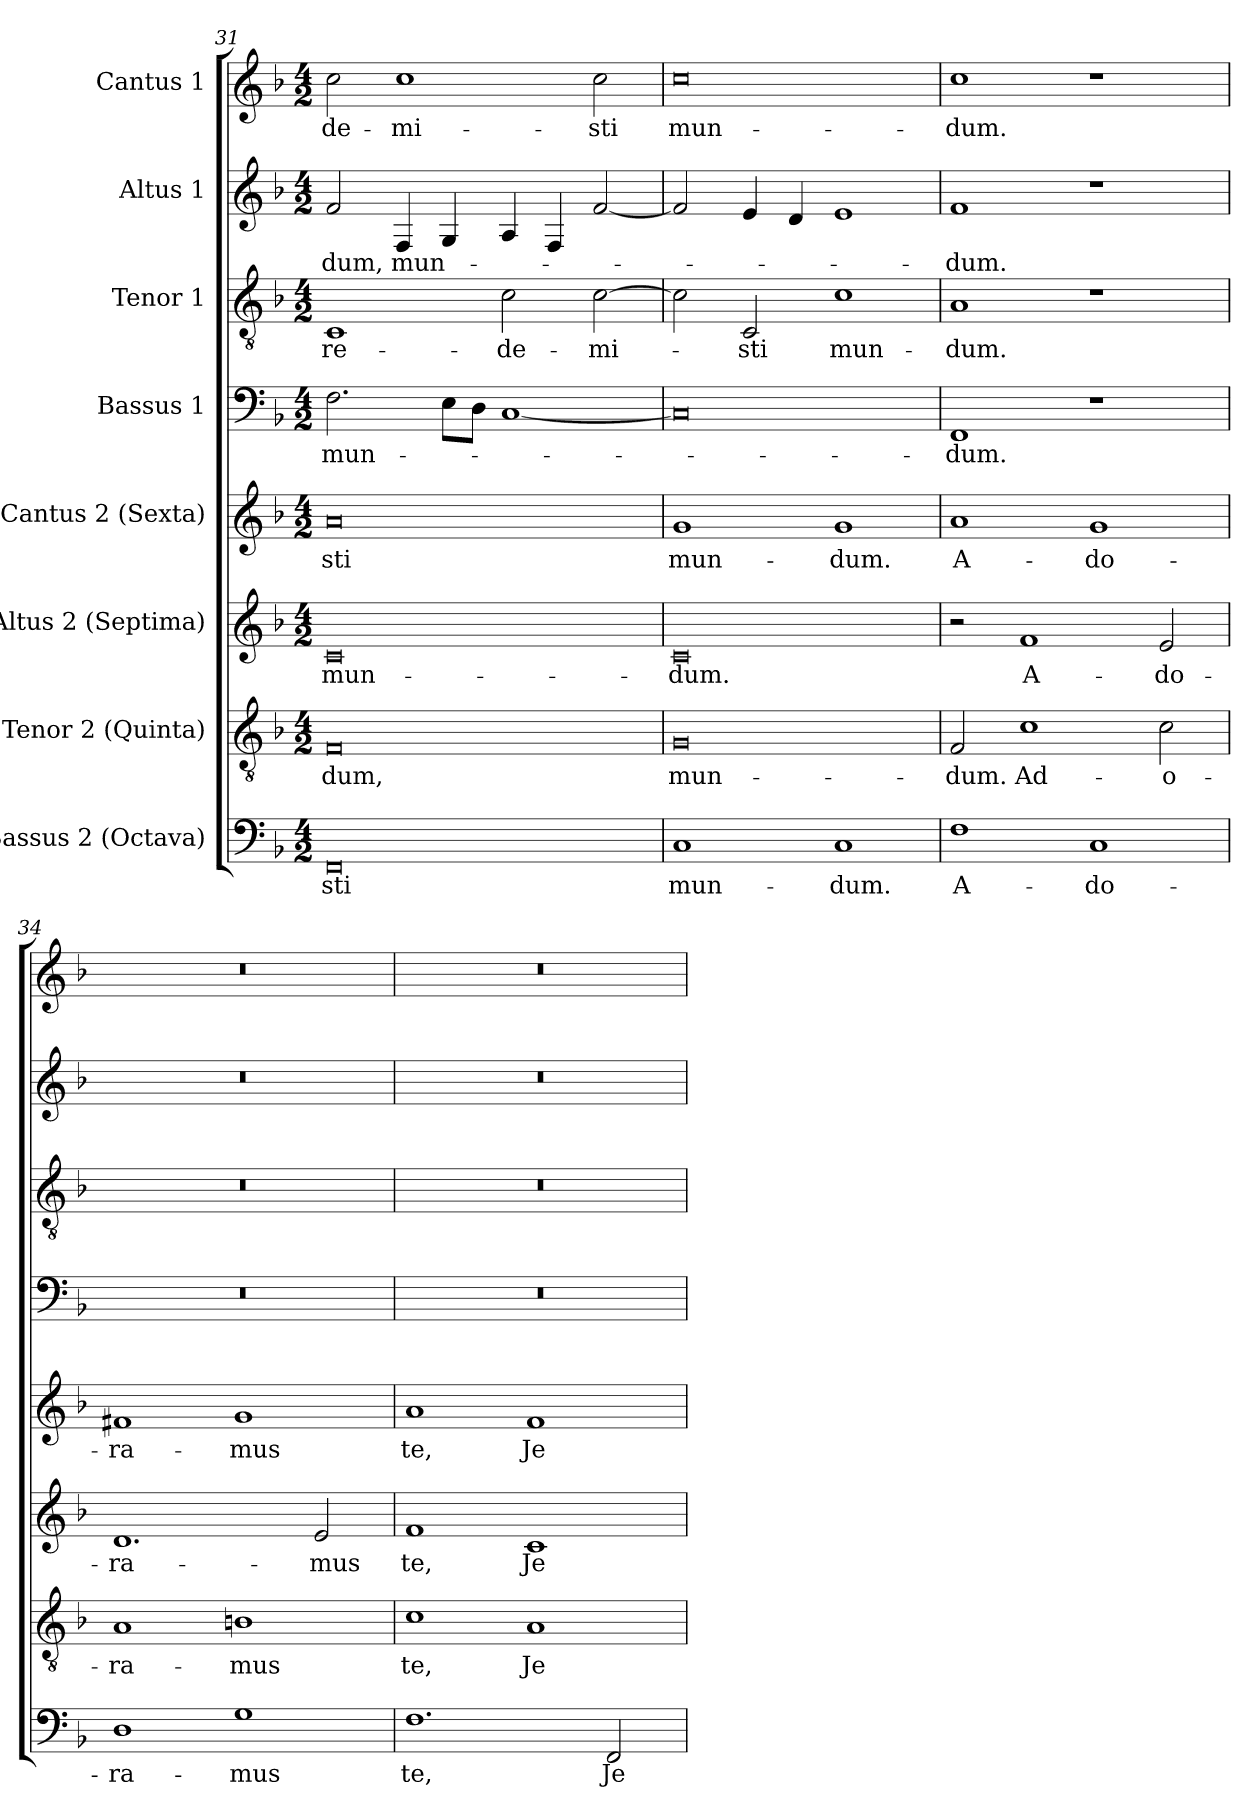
**kern	**text	**kern	**text	**kern	**text	**kern	**text	**kern	**text	**kern	**text	**kern	**text	**kern	**text
*part8	*part8	*part7	*part7	*part6	*part6	*part5	*part5	*part4	*part4	*part3	*part3	*part2	*part2	*part1	*part1
*staff8	*staff8	*staff7	*staff7	*staff6	*staff6	*staff5	*staff5	*staff4	*staff4	*staff3	*staff3	*staff2	*staff2	*staff1	*staff1
*I"Bassus 2 (Octava)	*	*I"Tenor 2 (Quinta)	*	*I"Altus 2 (Septima)	*	*I"Cantus 2 (Sexta)	*	*I"Bassus 1	*	*I"Tenor 1	*	*I"Altus 1	*	*I"Cantus 1	*
*clefF4	*	*clefGv2	*	*clefG2	*	*clefG2	*	*clefF4	*	*clefGv2	*	*clefG2	*	*clefG2	*
*k[b-]	*	*k[b-]	*	*k[b-]	*	*k[b-]	*	*k[b-]	*	*k[b-]	*	*k[b-]	*	*k[b-]	*
*F:	*	*F:	*	*F:	*	*F:	*	*F:	*	*F:	*	*F:	*	*F:	*
*M4/2	*	*M4/2	*	*M4/2	*	*M4/2	*	*M4/2	*	*M4/2	*	*M4/2	*	*M4/2	*
=31	=31	=31	=31	=31	=31	=31	=31	=31	=31	=31	=31	=31	=31	=31	=31
!	!LO:LY:b	!	!LO:LY:b	!	!LO:LY:b	!	!LO:LY:b	!	!LO:LY:b	!	!LO:LY:b	!	!LO:LY:b	!	!LO:LY:b
0FF	-sti	0F	-dum,	0c	mun-	0a	-sti	2.F\	mun-	1C	re-	2f/	-dum,	2cc\	-de-
!	!	!	!	!	!	!	!	!	!	!	!	!	!LO:LY:b	!	!LO:LY:b
.	.	.	.	.	.	.	.	.	.	.	.	4F/	mun-	1cc	-mi-
.	.	.	.	.	.	.	.	8E\L	.	.	.	4G/	.	.	.
.	.	.	.	.	.	.	.	8D\J	.	.	.	.	.	.	.
!	!	!	!	!	!	!	!	!	!	!	!LO:LY:b	!	!	!	!
.	.	.	.	.	.	.	.	[1C	.	2c\	-de-	4A/	.	.	.
.	.	.	.	.	.	.	.	.	.	.	.	4F/	.	.	.
!	!	!	!	!	!	!	!	!	!	!	!LO:LY:b	!	!	!	!LO:LY:b
.	.	.	.	.	.	.	.	.	.	[2c	-mi-	[2f	.	2cc\	-sti
=32	=32	=32	=32	=32	=32	=32	=32	=32	=32	=32	=32	=32	=32	=32	=32
!	!LO:LY:b	!	!LO:LY:b	!	!LO:LY:b	!	!LO:LY:b	!	!	!	!	!	!	!	!LO:LY:b
1C	mun-	0G	mun-	0c	-dum.	1g	mun-	0C]	.	2c\]	.	2f/]	.	0cc	mun-
!	!	!	!	!	!	!	!	!	!	!	!LO:LY:b	!	!	!	!
.	.	.	.	.	.	.	.	.	.	2C/	-sti	4e/	.	.	.
.	.	.	.	.	.	.	.	.	.	.	.	4d/	.	.	.
!	!LO:LY:b	!	!	!	!	!	!LO:LY:b	!	!	!	!LO:LY:b	!	!	!	!
1C	-dum.	.	.	.	.	1g	-dum.	.	.	1c	mun-	1e	.	.	.
=33	=33	=33	=33	=33	=33	=33	=33	=33	=33	=33	=33	=33	=33	=33	=33
!	!LO:LY:b	!	!LO:LY:b	!	!	!	!LO:LY:b	!	!LO:LY:b	!	!LO:LY:b	!	!LO:LY:b	!	!LO:LY:b
1F	A-	2F/	-dum.	2r	.	1a	A-	1FF	-dum.	1A	-dum.	1f	-dum.	1cc	-dum.
!	!	!	!LO:LY:b	!	!LO:LY:b	!	!	!	!	!	!	!	!	!	!
.	.	1c	Ad-	1f	A-	.	.	.	.	.	.	.	.	.	.
!	!LO:LY:b	!	!	!	!	!	!LO:LY:b	!	!	!	!	!	!	!	!
1C	-do-	.	.	.	.	1g	-do-	1r	.	1r	.	1r	.	1r	.
!	!	!	!LO:LY:b	!	!LO:LY:b	!	!	!	!	!	!	!	!	!	!
.	.	2c\	-o-	2e/	-do-	.	.	.	.	.	.	.	.	.	.
=34	=34	=34	=34	=34	=34	=34	=34	=34	=34	=34	=34	=34	=34	=34	=34
!	!LO:LY:b	!	!LO:LY:b	!	!LO:LY:b	!	!LO:LY:b	!	!	!	!	!	!	!	!
1D	-ra-	1A	-ra-	1.d	-ra-	1f#X	-ra-	0r	.	0r	.	0r	.	0r	.
!	!LO:LY:b	!	!LO:LY:b	!	!	!	!LO:LY:b	!	!	!	!	!	!	!	!
1G	-mus	1Bn	-mus	.	.	1g	-mus	.	.	.	.	.	.	.	.
!	!	!	!	!	!LO:LY:b	!	!	!	!	!	!	!	!	!	!
.	.	.	.	2e/	-mus	.	.	.	.	.	.	.	.	.	.
=35	=35	=35	=35	=35	=35	=35	=35	=35	=35	=35	=35	=35	=35	=35	=35
!	!LO:LY:b	!	!LO:LY:b	!	!LO:LY:b	!	!LO:LY:b	!	!	!	!	!	!	!	!
1.F	te,	1c	te,	1f	te,	1a	te,	0r	.	0r	.	0r	.	0r	.
!	!	!	!LO:LY:b	!	!LO:LY:b	!	!LO:LY:b	!	!	!	!	!	!	!	!
.	.	1A	Je-	1c	Je-	1f	Je-	.	.	.	.	.	.	.	.
!	!LO:LY:b	!	!	!	!	!	!	!	!	!	!	!	!	!	!
2FF/	Je-	.	.	.	.	.	.	.	.	.	.	.	.	.	.
=	=	=	=	=	=	=	=	=	=	=	=	=	=	=	=
*-	*-	*-	*-	*-	*-	*-	*-	*-	*-	*-	*-	*-	*-	*-	*-
